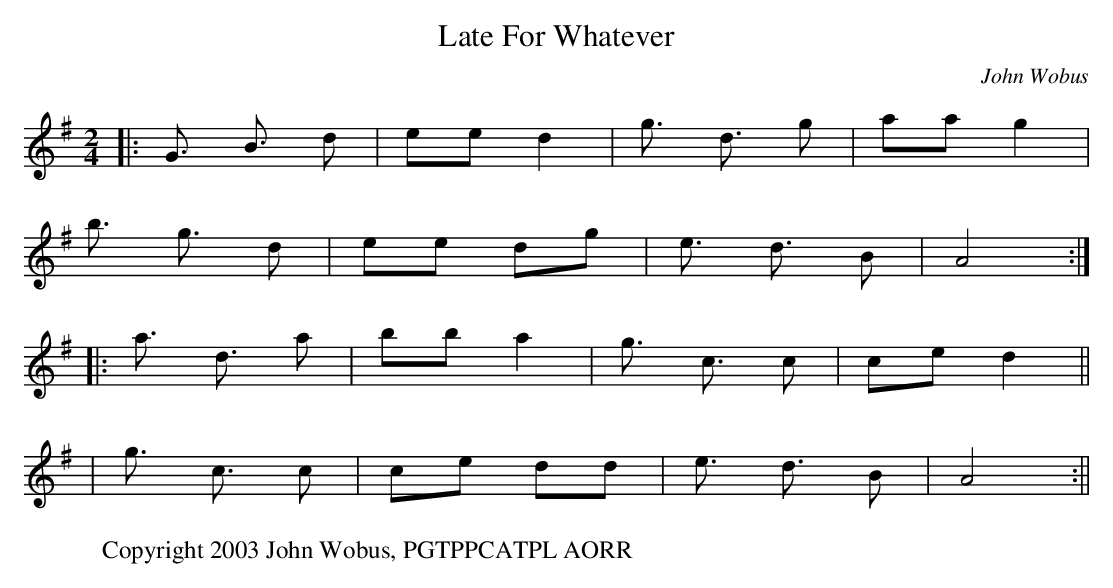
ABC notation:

X:1
T:Late For Whatever
C:John Wobus
M:2/4
K:G
|: G3 B3 d2 | e2e2 d4 | g3 d3 g2 | a2a2 g4 |
 b3 g3 d2 | e2e2 d2g2 | e3 d3 B2 | A8 :|
|: a3 d3 a2 | b2b2 a4 | g3 c3 c2 |  c2e2 d4||
| g3 c3 c2 | c2e2 d2d2 | e3 d3 B2 | A8 :||
W:Copyright 2003 John Wobus, PGTPPCATPL AORR
